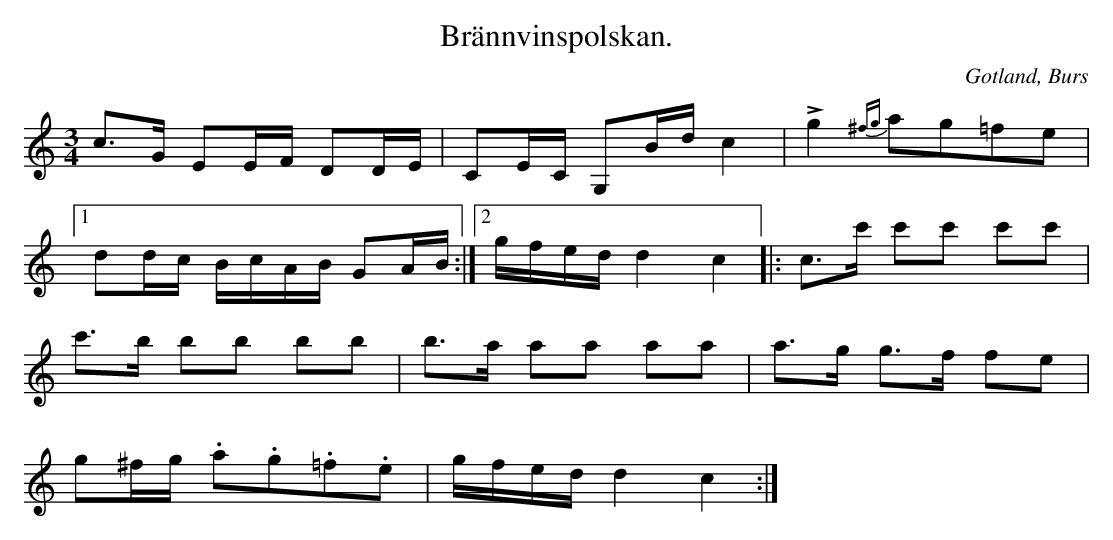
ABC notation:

X:1
T:Br\"annvinspolskan.
O:Gotland, Burs
M:3/4
L:1/16
K:C
c3G E2EF D2DE|C2EC G,2Bd c4|Lg4 {^fg} a2g2=f2e2|
[1 d2dc BcAB G2AB:|2gfedd4 c4|:c3c' c'2c'2 c'2c'2|
c'3b b2b2 b2b2|b3a a2a2 a2a2|a3g g3f f2e2|
g2^fg .a2.g2.=f2.e2|gfed d4 c4:|
